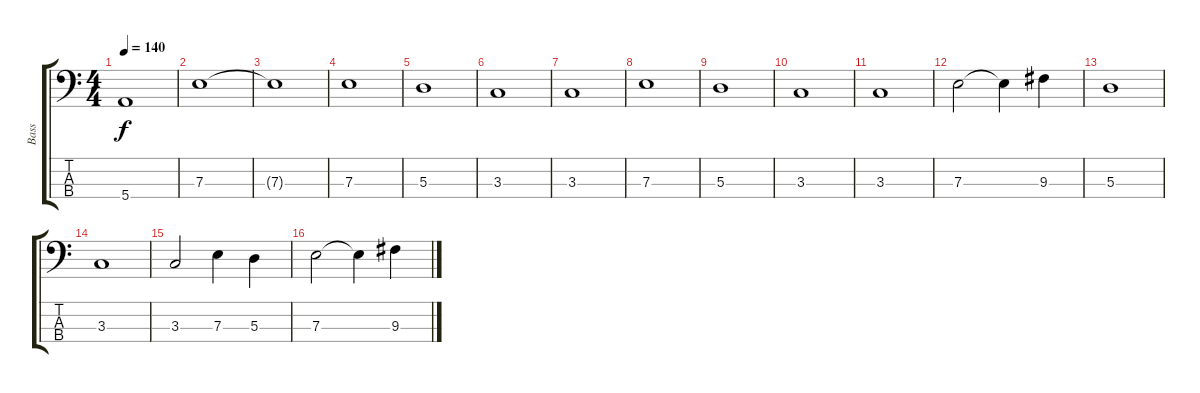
\track ("Bass" "Bass") {instrument electricbassfinger}
\staff {score tabs}
\tuning (G2 D2 A1 E1) {hide}
\ts (4 4)
\tempo 140
\clef f4
\ks c
5.4.1{dy f} |
7.3.1 |
7.3{t}.1 |
7.3.1 |
5.3.1 |
3.3.1 |
3.3.1 |
7.3.1 |
5.3.1 |
3.3.1 |
3.3.1 |
7.3.2 7.3{t}.4 9.3.4 |
5.3.1 |
3.3.1 |
3.3.2 7.3.4 5.3.4 |
7.3.2 7.3{t}.4 9.3.4
